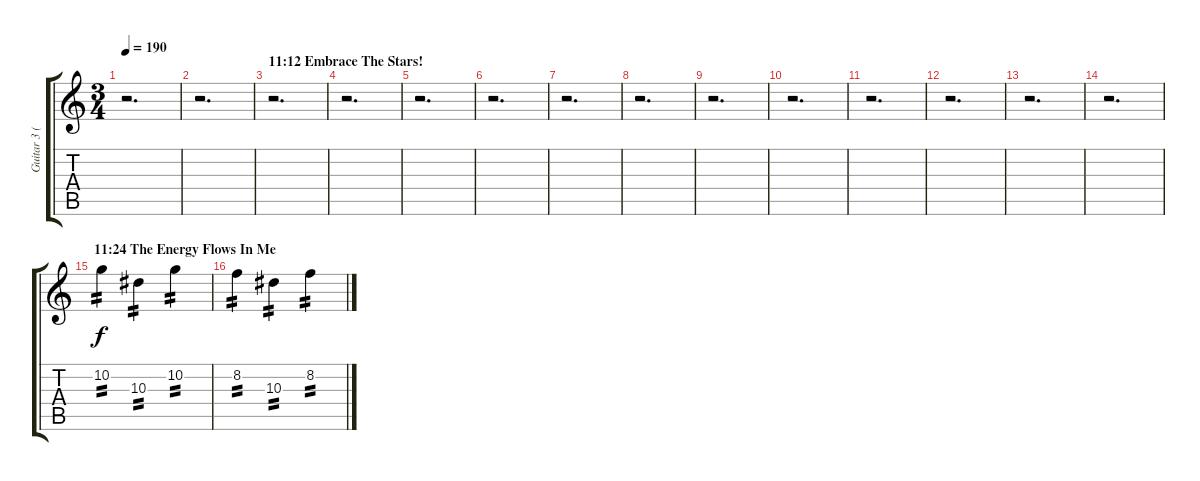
\track ("Guitar 3 (Studio/Backing)" "Guitar 3 (") {instrument distortionguitar}
\staff {score tabs}
\tuning (D4 A3 F3 C3 G2 C2) {hide}
\ts (3 4)
\tempo 190
\clef g2
\ks c
r.2{d dy f} |
r.2{d} |
\section ("" "11:12 Embrace The Stars!")
r.2{d} |
r.2{d} |
r.2{d} |
r.2{d} |
r.2{d} |
r.2{d} |
r.2{d} |
r.2{d} |
r.2{d} |
r.2{d} |
r.2{d} |
r.2{d} |
\section ("" "11:24 The Energy Flows In Me")
10.2.4{tp 2} 10.3.4{tp 2} 10.2.4{tp 2} |
8.2.4{tp 2} 10.3.4{tp 2} 8.2.4{tp 2}
